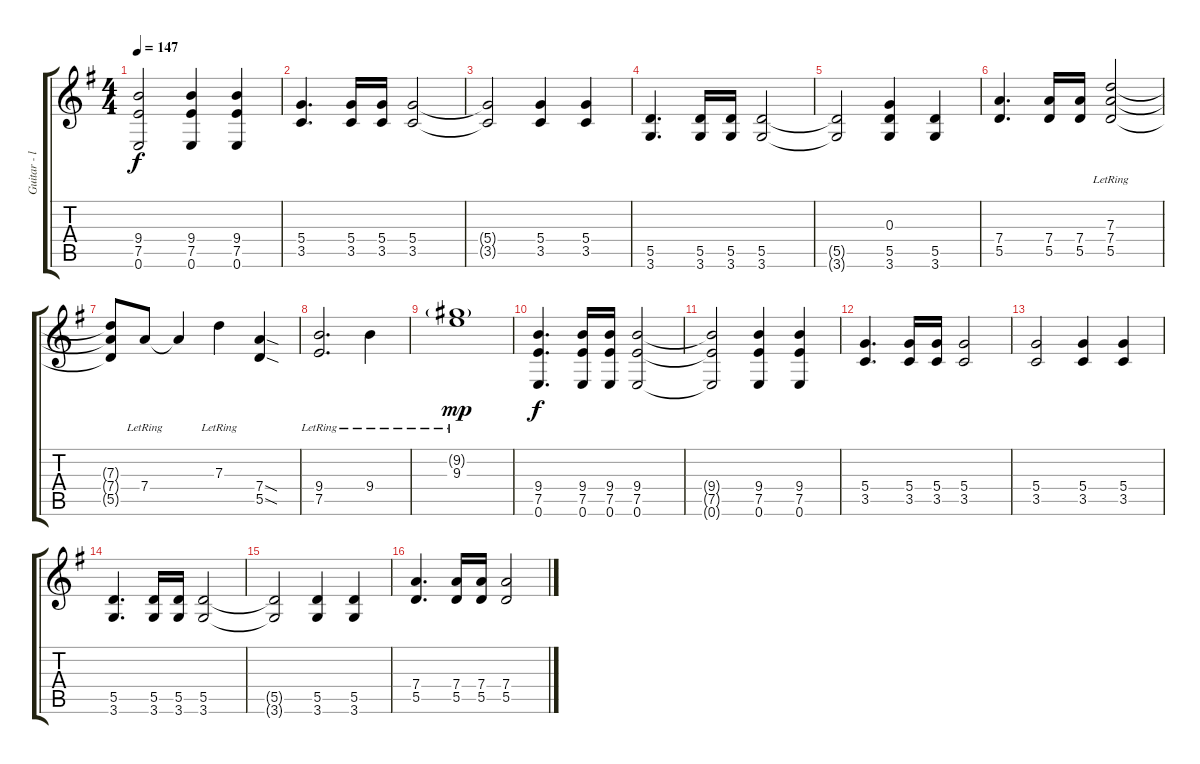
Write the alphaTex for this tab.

\track ("Guitar - left - K.K. Downing" "Guitar - l") {instrument distortionguitar}
\staff {score tabs}
\tuning (E4 B3 G3 D3 A2 E2) {hide}
\ts (4 4)
\tempo 147
\clef g2
\ks g
(9.4{t} 7.5{t} 0.6{t}).2{dy f} (9.4 7.5 0.6).4 (9.4 7.5 0.6).4 |
(5.4 3.5).4{d} (5.4 3.5).16 (5.4 3.5).16 (5.4 3.5).2 |
(5.4{t} 3.5{t}).2 (5.4 3.5).4 (5.4 3.5).4 |
(5.5 3.6).4{d} (5.5 3.6).16 (5.5 3.6).16 (5.5 3.6).2 |
(5.5{t} 3.6{t}).2 (0.3 5.5 3.6).4 (5.5 3.6).4 |
(7.4 5.5).4{d} (7.4 5.5).16 (7.4 5.5).16 (7.3{lr} 7.4{lr} 5.5{lr}).2 |
(7.3{t} 7.4{t} 5.5{t}).8 7.4{lr}.8 7.4{t}.4 7.3{lr}.4 (7.4{sod} 5.5{sod}).4 |
(9.4{lr} 7.5{lr}).2{d} 9.4{lr}.4 |
(9.2{g lr} 9.3{lr}).1{dy mp} |
(9.4 7.5 0.6).4{d dy f} (9.4 7.5 0.6).16 (9.4 7.5 0.6).16 (9.4 7.5 0.6).2 |
(9.4{t} 7.5{t} 0.6{t}).2 (9.4 7.5 0.6).4 (9.4 7.5 0.6).4 |
(5.4 3.5).4{d} (5.4 3.5).16 (5.4 3.5).16 (5.4 3.5).2 |
(5.4 3.5).2 (5.4 3.5).4 (5.4 3.5).4 |
(5.5 3.6).4{d} (5.5 3.6).16 (5.5 3.6).16 (5.5 3.6).2 |
(5.5{t} 3.6{t}).2 (5.5 3.6).4 (5.5 3.6).4 |
(7.4 5.5).4{d} (7.4 5.5).16 (7.4 5.5).16 (7.4 5.5).2
